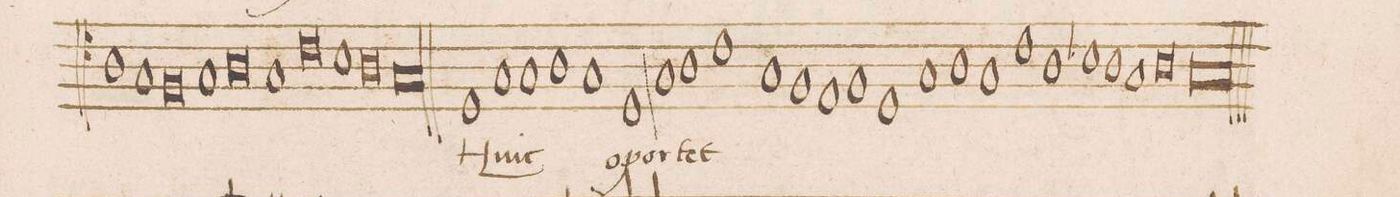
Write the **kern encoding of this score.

**kern	**text
*I"TENOR	*
*clefC4	*
*k[]	*
*met(C|)	*
*M2/1	*
1D	Hu-
1G	-ic
=25-	=25-
1G	.
1A	.
=26-	=26-
1G	.
1D	o-
=27-	=27-
1G	-por-
1A	-tet
=28-	=28-
1c	.
1G	.
=29-	=29-
1F	.
1E	.
=30-	=30-
1F	.
1D	.
=31-	=31-
1G	.
1A	.
=32-	=32-
1G	.
1c	.
=33-	=33-
1A	.
1B-X	.
=34-	=34-
1A	.
1G	.
=35-	=35-
0A	.
=36-	=36-
0Gl	.
==	==
*-	*-
